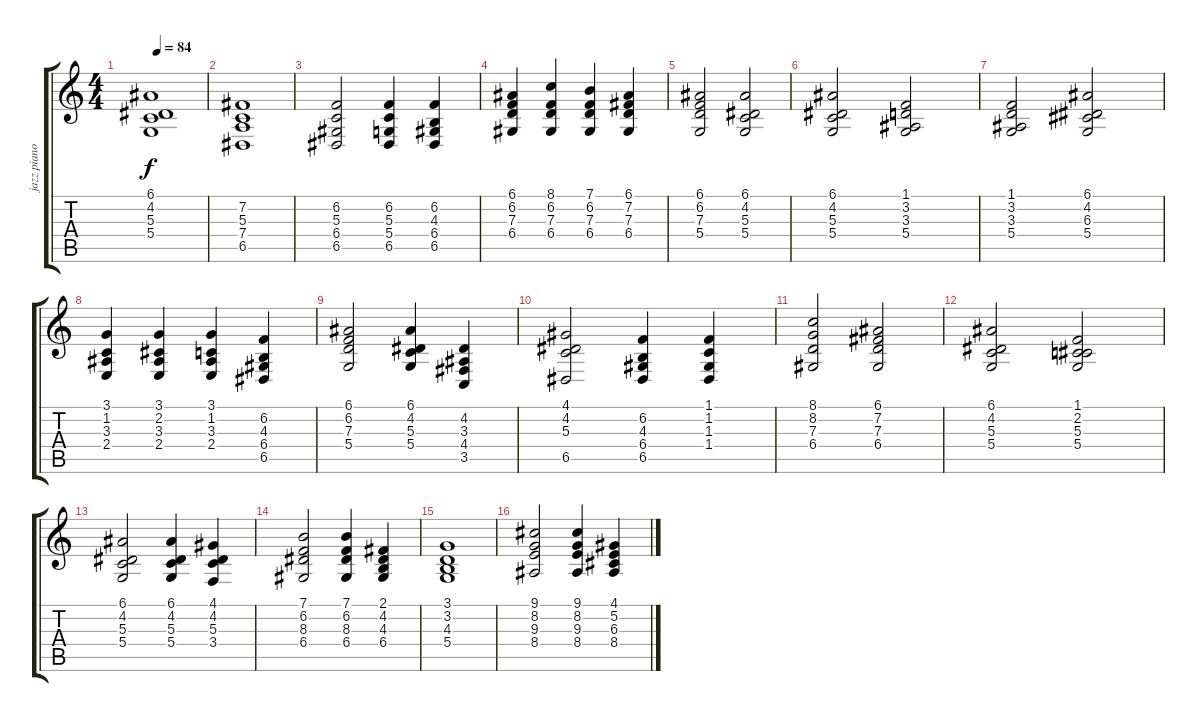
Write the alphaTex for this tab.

\track ("jazz piano or guitar" "jazz piano") {instrument acousticgrandpiano}
\staff {score tabs}
\tuning (E4 B3 G3 D3 A2 E2) {hide}
\ts (4 4)
\tempo 84
\clef g2
\ks c
(6.1 4.2 5.3 5.4).1{dy f} |
(7.2 5.3 7.4 6.5).1 |
(6.2 5.3 6.4 6.5).2 (6.2 5.3 5.4 6.5).4 (6.2 4.3 6.4 6.5).4 |
(6.1 6.2 7.3 6.4).4 (8.1 6.2 7.3 6.4).4 (7.1 6.2 7.3 6.4).4 (6.1 7.2 7.3 6.4).4 |
(6.1 6.2 7.3 5.4).2 (6.1 4.2 5.3 5.4).2 |
(6.1 4.2 5.3 5.4).2 (1.1 3.2 3.3 5.4).2 |
(1.1 3.2 3.3 5.4).2 (6.1 4.2 6.3 5.4).2 |
(3.1 1.2 3.3 2.4).4 (3.1 2.2 3.3 2.4).4 (3.1 1.2 3.3 2.4).4 (6.2 4.3 6.4 6.5).4 |
(6.1 6.2 7.3 5.4).2 (6.1 4.2 5.3 5.4).4 (4.2 3.3 4.4 3.5).4 |
(4.1 4.2 5.3 6.5).2 (6.2 4.3 6.4 6.5).4 (1.1 1.2 1.3 1.4).4 |
(8.1 8.2 7.3 6.4).2 (6.1 7.2 7.3 6.4).2 |
(6.1 4.2 5.3 5.4).2 (1.1 2.2 5.3 5.4).2 |
(6.1 4.2 5.3 5.4).2 (6.1 4.2 5.3 5.4).4 (4.1 4.2 5.3 3.4).4 |
(7.1 6.2 8.3 6.4).2 (7.1 6.2 8.3 6.4).4 (2.1 4.2 4.3 6.4).4 |
(3.1 3.2 4.3 5.4).1 |
(9.1 8.2 9.3 8.4).2 (9.1 8.2 9.3 8.4).4 (4.1 5.2 6.3 8.4).4
